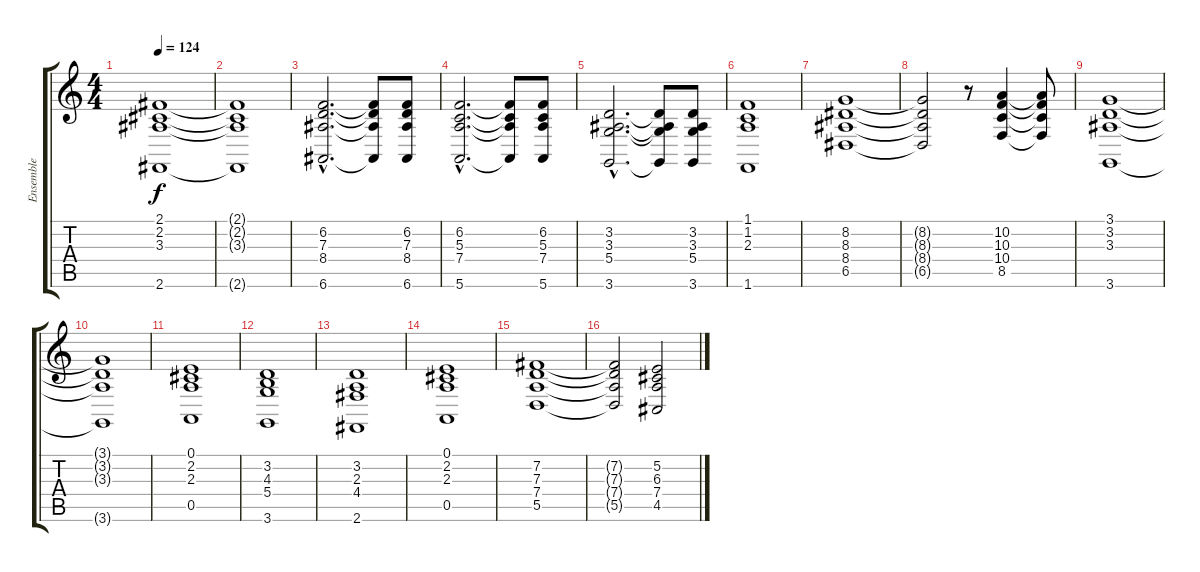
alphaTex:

\track ("Ensemble" "Ensemble") {instrument stringensemble1}
\staff {score tabs}
\tuning (E4 B3 G3 D3 A2 E2) {hide}
\ts (4 4)
\tempo 124
\clef g2
\ks c
(2.1 2.2 3.3 2.6).1{dy f} |
(2.1{t} 2.2{t} 3.3{t} 2.6{t}).1 |
\section ("" "")
(6.2{hac} 7.3{hac} 8.4{hac} 6.6{hac}).2{d} (6.2{t} 7.3{t} 8.4{t} 6.6{t}).8 (6.2 7.3 8.4 6.6).8 |
(6.2{hac} 5.3{hac} 7.4{hac} 5.6{hac}).2{d} (6.2{t} 5.3{t} 7.4{t} 5.6{t}).8 (6.2 5.3 7.4 5.6).8 |
(3.2{hac} 3.3{hac} 5.4{hac} 3.6{hac}).2{d} (3.2{t} 3.3{t} 5.4{t} 3.6{t}).8 (3.2 3.3 5.4 3.6).8 |
(1.1 1.2 2.3 1.6).1 |
(8.2 8.3 8.4 6.5).1 |
(8.2{t} 8.3{t} 8.4{t} 6.5{t}).2 r.8 (10.2 10.3 10.4 8.5).4 (10.2{t} 10.3{t} 10.4{t} 8.5{t}).8 |
(3.1 3.2 3.3 3.6).1 |
(3.1{t} 3.2{t} 3.3{t} 3.6{t}).1 |
(0.1 2.2 2.3 0.5).1 |
(3.2 4.3 5.4 3.6).1 |
(3.2 2.3 4.4 2.6).1 |
(0.1 2.2 2.3 0.5).1 |
\section ("" "")
(7.2 7.3 7.4 5.5).1 |
(7.2{t} 7.3{t} 7.4{t} 5.5{t}).2 (5.2 6.3 7.4 4.5).2
